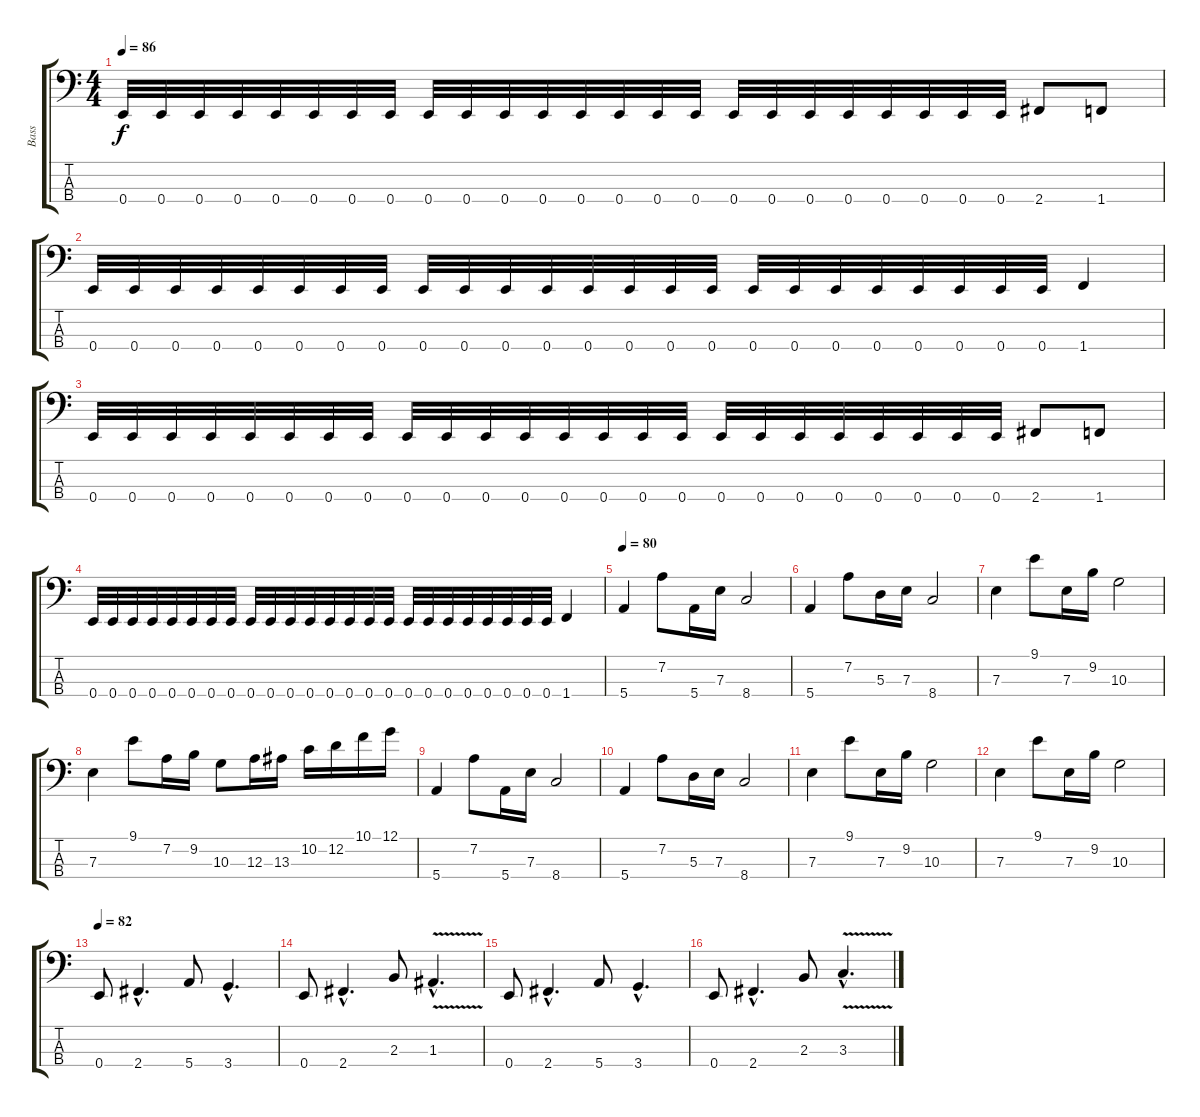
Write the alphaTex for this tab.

\track ("Bass" "Bass") {instrument electricbasspick}
\staff {score tabs}
\tuning (G2 D2 A1 E1) {hide}
\ts (4 4)
\tempo 86
\clef f4
\ks c
0.4.32{dy f} 0.4.32 0.4.32 0.4.32 0.4.32 0.4.32 0.4.32 0.4.32 0.4.32 0.4.32 0.4.32 0.4.32 0.4.32 0.4.32 0.4.32 0.4.32 0.4.32 0.4.32 0.4.32 0.4.32 0.4.32 0.4.32 0.4.32 0.4.32 2.4.8 1.4.8 |
0.4.32 0.4.32 0.4.32 0.4.32 0.4.32 0.4.32 0.4.32 0.4.32 0.4.32 0.4.32 0.4.32 0.4.32 0.4.32 0.4.32 0.4.32 0.4.32 0.4.32 0.4.32 0.4.32 0.4.32 0.4.32 0.4.32 0.4.32 0.4.32 1.4.4 |
0.4.32 0.4.32 0.4.32 0.4.32 0.4.32 0.4.32 0.4.32 0.4.32 0.4.32 0.4.32 0.4.32 0.4.32 0.4.32 0.4.32 0.4.32 0.4.32 0.4.32 0.4.32 0.4.32 0.4.32 0.4.32 0.4.32 0.4.32 0.4.32 2.4.8 1.4.8 |
0.4.32 0.4.32 0.4.32 0.4.32 0.4.32 0.4.32 0.4.32 0.4.32 0.4.32 0.4.32 0.4.32 0.4.32 0.4.32 0.4.32 0.4.32 0.4.32 0.4.32 0.4.32 0.4.32 0.4.32 0.4.32 0.4.32 0.4.32 0.4.32 1.4.4 |
\tempo 80
5.4.4 7.2.8 5.4.16 7.3.16 8.4.2 |
5.4.4 7.2.8 5.3.16 7.3.16 8.4.2 |
7.3.4 9.1.8 7.3.16 9.2.16 10.3.2 |
7.3.4 9.1.8 7.2.16 9.2.16 10.3.8 12.3.16 13.3.16 10.2.16 12.2.16 10.1.16 12.1.16 |
5.4.4 7.2.8 5.4.16 7.3.16 8.4.2 |
5.4.4 7.2.8 5.3.16 7.3.16 8.4.2 |
7.3.4 9.1.8 7.3.16 9.2.16 10.3.2 |
7.3.4 9.1.8 7.3.16 9.2.16 10.3.2 |
\tempo 82
0.4.8 2.4{hac}.4{d} 5.4.8 3.4{hac}.4{d} |
0.4.8 2.4{hac}.4{d} 2.3.8 1.3{v hac}.4{d} |
0.4.8 2.4{hac}.4{d} 5.4.8 3.4{hac}.4{d} |
0.4.8 2.4{hac}.4{d} 2.3.8 3.3{v hac}.4{d}
